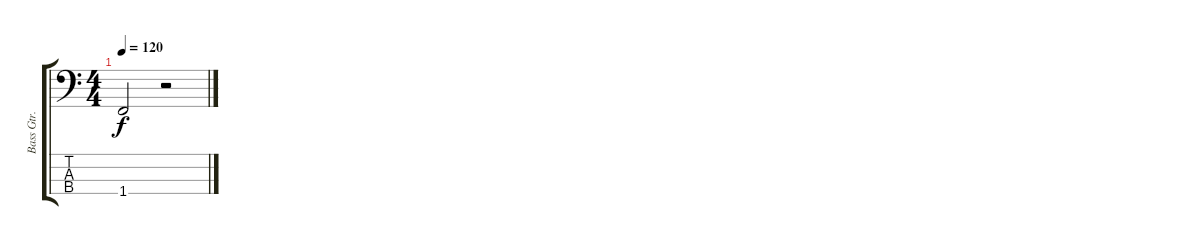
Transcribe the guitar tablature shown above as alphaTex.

\track ("Bass Gtr." "Bass Gtr.") {instrument fretlessbass}
\staff {score tabs}
\tuning (G2 D2 A1 E1) {hide}
\ts (4 4)
\tempo 120
\clef f4
\ks c
1.4.2{dy f} r.2
